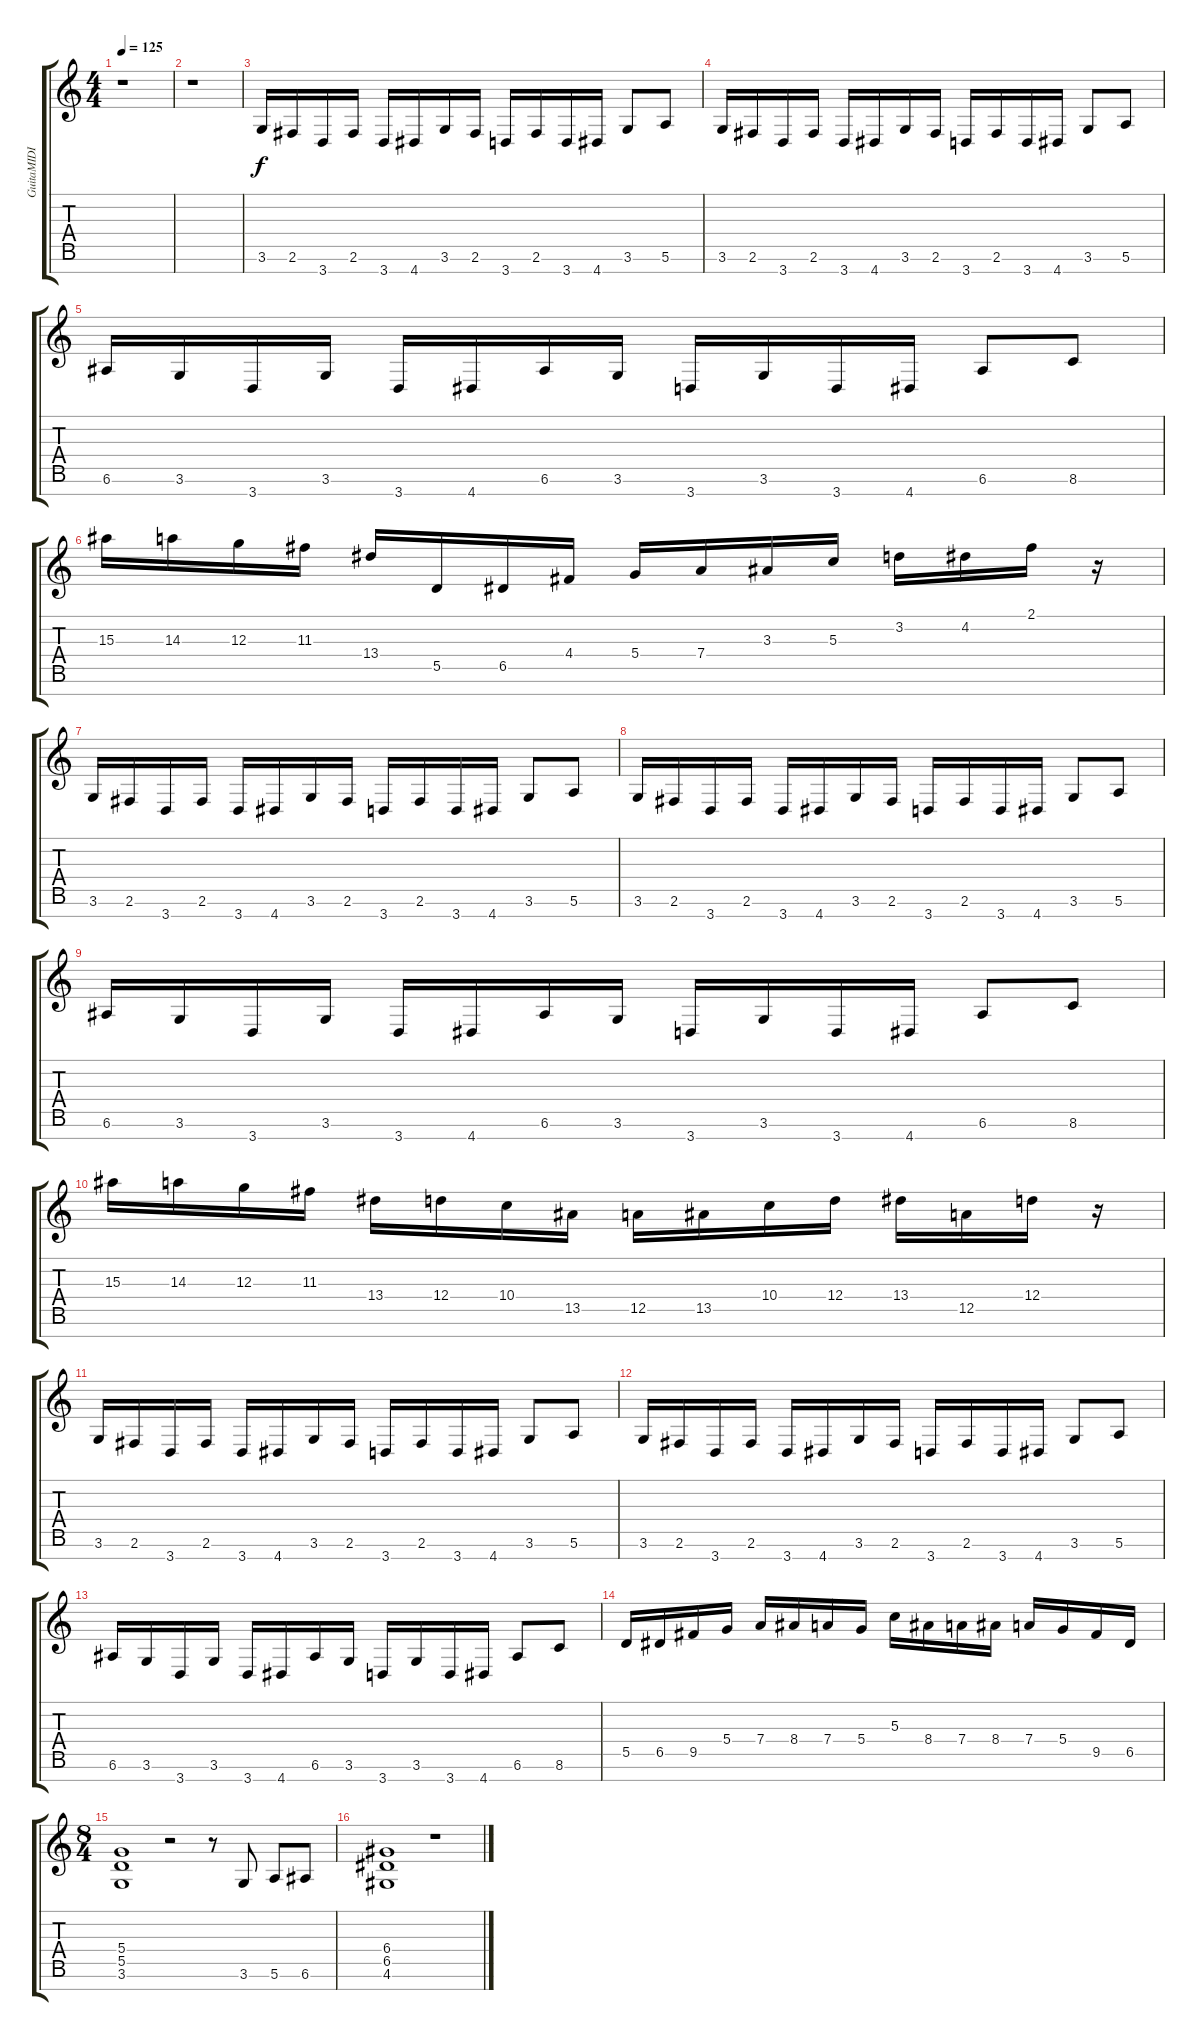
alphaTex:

\track ("GuitaMIDI" "GuitaMIDI") {instrument distortionguitar}
\staff {score tabs}
\tuning (E4 B3 G3 D3 A2 E2 B1) {hide}
\ts (4 4)
\tempo 125
\tempo 140
\tempo 125
\clef g2
\ks c
r.1{dy f instrument distortionguitar} |
r.1 |
3.6.16 2.6.16 3.7.16 2.6.16 3.7.16 4.7.16 3.6.16 2.6.16 3.7.16 2.6.16 3.7.16 4.7.16 3.6.8 5.6.8 |
3.6.16 2.6.16 3.7.16 2.6.16 3.7.16 4.7.16 3.6.16 2.6.16 3.7.16 2.6.16 3.7.16 4.7.16 3.6.8 5.6.8 |
6.6.16 3.6.16 3.7.16 3.6.16 3.7.16 4.7.16 6.6.16 3.6.16 3.7.16 3.6.16 3.7.16 4.7.16 6.6.8 8.6.8 |
15.3.16 14.3.16 12.3.16 11.3.16 13.4.16 5.5.16 6.5.16 4.4.16 5.4.16 7.4.16 3.3.16 5.3.16 3.2.16 4.2.16 2.1.16 r.16 |
3.6.16 2.6.16 3.7.16 2.6.16 3.7.16 4.7.16 3.6.16 2.6.16 3.7.16 2.6.16 3.7.16 4.7.16 3.6.8 5.6.8 |
3.6.16 2.6.16 3.7.16 2.6.16 3.7.16 4.7.16 3.6.16 2.6.16 3.7.16 2.6.16 3.7.16 4.7.16 3.6.8 5.6.8 |
6.6.16 3.6.16 3.7.16 3.6.16 3.7.16 4.7.16 6.6.16 3.6.16 3.7.16 3.6.16 3.7.16 4.7.16 6.6.8 8.6.8 |
15.3.16 14.3.16 12.3.16 11.3.16 13.4.16 12.4.16 10.4.16 13.5.16 12.5.16 13.5.16 10.4.16 12.4.16 13.4.16 12.5.16 12.4.16 r.16 |
3.6.16 2.6.16 3.7.16 2.6.16 3.7.16 4.7.16 3.6.16 2.6.16 3.7.16 2.6.16 3.7.16 4.7.16 3.6.8 5.6.8 |
3.6.16 2.6.16 3.7.16 2.6.16 3.7.16 4.7.16 3.6.16 2.6.16 3.7.16 2.6.16 3.7.16 4.7.16 3.6.8 5.6.8 |
6.6.16 3.6.16 3.7.16 3.6.16 3.7.16 4.7.16 6.6.16 3.6.16 3.7.16 3.6.16 3.7.16 4.7.16 6.6.8 8.6.8 |
5.5.16 6.5.16 9.5.16 5.4.16 7.4.16 8.4.16 7.4.16 5.4.16 5.3.16 8.4.16 7.4.16 8.4.16 7.4.16 5.4.16 9.5.16 6.5.16 |
\ts (8 4)
(5.4 5.5 3.6).1 r.2 r.8 3.6.8 5.6.8 6.6.8 |
(6.4 6.5 4.6).1 r.1
